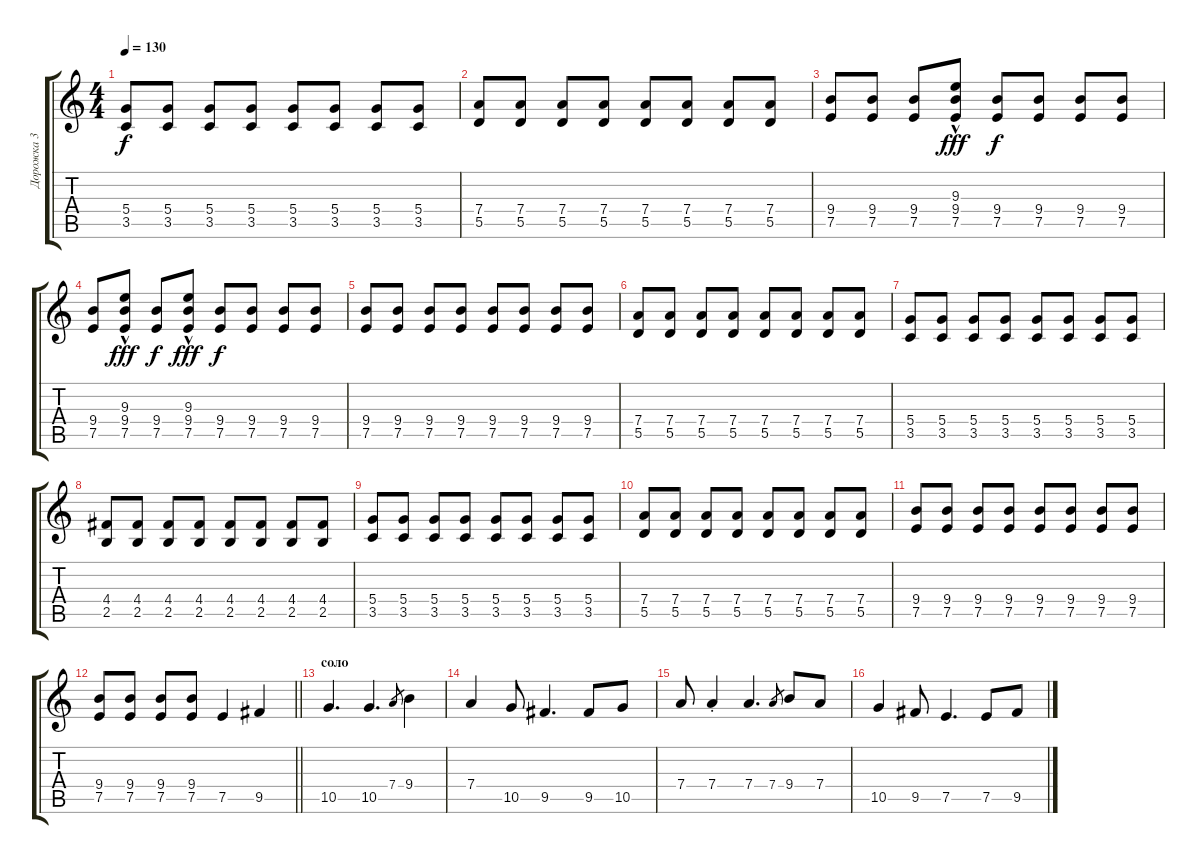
\track ("Дорожка 3" "Дорожка 3") {instrument overdrivenguitar}
\staff {score tabs}
\tuning (E4 B3 G3 D3 A2 E2) {hide}
\ts (4 4)
\tempo 130
\clef g2
\ks c
(5.4 3.5).8{dy f} (5.4 3.5).8 (5.4 3.5).8 (5.4 3.5).8 (5.4 3.5).8 (5.4 3.5).8 (5.4 3.5).8 (5.4 3.5).8 |
(7.4 5.5).8 (7.4 5.5).8 (7.4 5.5).8 (7.4 5.5).8 (7.4 5.5).8 (7.4 5.5).8 (7.4 5.5).8 (7.4 5.5).8 |
(9.4 7.5).8 (9.4 7.5).8 (9.4 7.5).8 (9.3{hac} 9.4 7.5).8{dy fff} (9.4 7.5).8{dy f} (9.4 7.5).8 (9.4 7.5).8 (9.4 7.5).8 |
(9.4 7.5).8 (9.3{hac} 9.4 7.5).8{dy fff} (9.4 7.5).8{dy f} (9.3{hac} 9.4 7.5).8{dy fff} (9.4 7.5).8{dy f} (9.4 7.5).8 (9.4 7.5).8 (9.4 7.5).8 |
(9.4 7.5).8 (9.4 7.5).8 (9.4 7.5).8 (9.4 7.5).8 (9.4 7.5).8 (9.4 7.5).8 (9.4 7.5).8 (9.4 7.5).8 |
(7.4 5.5).8 (7.4 5.5).8 (7.4 5.5).8 (7.4 5.5).8 (7.4 5.5).8 (7.4 5.5).8 (7.4 5.5).8 (7.4 5.5).8 |
(5.4 3.5).8 (5.4 3.5).8 (5.4 3.5).8 (5.4 3.5).8 (5.4 3.5).8 (5.4 3.5).8 (5.4 3.5).8 (5.4 3.5).8 |
(4.4 2.5).8 (4.4 2.5).8 (4.4 2.5).8 (4.4 2.5).8 (4.4 2.5).8 (4.4 2.5).8 (4.4 2.5).8 (4.4 2.5).8 |
(5.4 3.5).8 (5.4 3.5).8 (5.4 3.5).8 (5.4 3.5).8 (5.4 3.5).8 (5.4 3.5).8 (5.4 3.5).8 (5.4 3.5).8 |
(7.4 5.5).8 (7.4 5.5).8 (7.4 5.5).8 (7.4 5.5).8 (7.4 5.5).8 (7.4 5.5).8 (7.4 5.5).8 (7.4 5.5).8 |
(9.4 7.5).8 (9.4 7.5).8 (9.4 7.5).8 (9.4 7.5).8 (9.4 7.5).8 (9.4 7.5).8 (9.4 7.5).8 (9.4 7.5).8 |
\barLineRight lightlight
(9.4 7.5).8 (9.4 7.5).8 (9.4 7.5).8 (9.4 7.5).8 7.5.4{volume 16} 9.5.4 |
\section ("" "соло")
10.5.4{d} 10.5.4{d} 7.4.8{gr} 9.4.4 |
7.4.4 10.5.8 9.5.4{d} 9.5.8 10.5.8 |
7.4.8 7.4{st}.4 7.4.4{d} 7.4.8{gr} 9.4.8 7.4.8 |
10.5.4 9.5.8 7.5.4{d} 7.5.8 9.5.8
